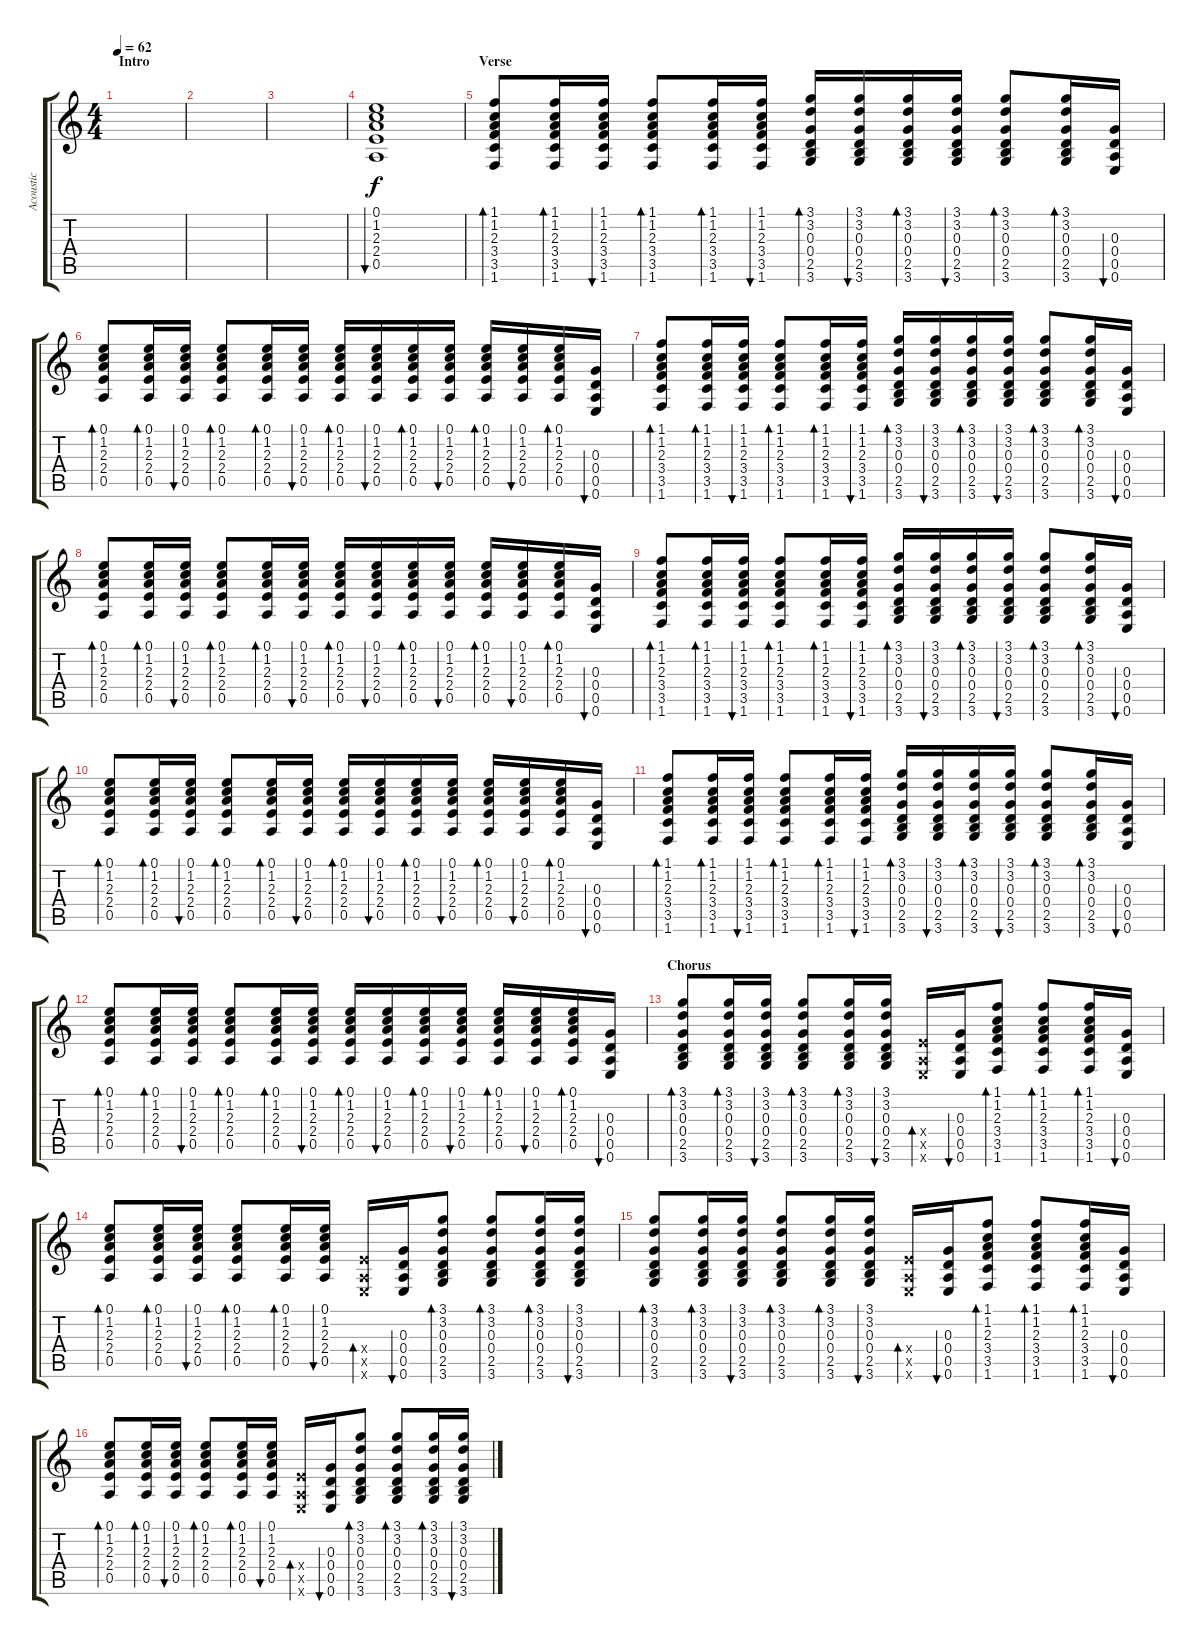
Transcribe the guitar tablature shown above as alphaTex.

\track ("Acoustic" "Acoustic") {instrument acousticguitarsteel}
\staff {score tabs}
\tuning (E4 B3 G3 D3 A2 E2) {hide}
\ts (4 4)
\section ("" "Intro")
\tempo 62
\clef g2
\ks c
|
|
|
(0.1 1.2 2.3 2.4 0.5).1{bu 240} |
\section ("" "Verse")
(1.1 1.2 2.3 3.4 3.5 1.6).8{bd 30 dy f} (1.1 1.2 2.3 3.4 3.5 1.6).16{bd 30} (1.1 1.2 2.3 3.4 3.5 1.6).16{bu 30} (1.1 1.2 2.3 3.4 3.5 1.6).8{bd 30} (1.1 1.2 2.3 3.4 3.5 1.6).16{bd 30} (1.1 1.2 2.3 3.4 3.5 1.6).16{bu 30} (3.1 3.2 0.3 0.4 2.5 3.6).16{bd 30} (3.1 3.2 0.3 0.4 2.5 3.6).16{bu 30} (3.1 3.2 0.3 0.4 2.5 3.6).16{bd 30} (3.1 3.2 0.3 0.4 2.5 3.6).16{bu 30} (3.1 3.2 0.3 0.4 2.5 3.6).8{bd 30} (3.1 3.2 0.3 0.4 2.5 3.6).16{bd 30} (0.3 0.4 0.5 0.6).16{bu 30} |
(0.1 1.2 2.3 2.4 0.5).8{bd 30} (0.1 1.2 2.3 2.4 0.5).16{bd 30} (0.1 1.2 2.3 2.4 0.5).16{bu 30} (0.1 1.2 2.3 2.4 0.5).8{bd 30} (0.1 1.2 2.3 2.4 0.5).16{bd 30} (0.1 1.2 2.3 2.4 0.5).16{bu 30} (0.1 1.2 2.3 2.4 0.5).16{bd 30} (0.1 1.2 2.3 2.4 0.5).16{bu 30} (0.1 1.2 2.3 2.4 0.5).16{bd 30} (0.1 1.2 2.3 2.4 0.5).16{bu 30} (0.1 1.2 2.3 2.4 0.5).16{bd 30} (0.1 1.2 2.3 2.4 0.5).16{bu 30} (0.1 1.2 2.3 2.4 0.5).16{bd 30} (0.3 0.4 0.5 0.6).16{bu 30} |
(1.1 1.2 2.3 3.4 3.5 1.6).8{bd 30} (1.1 1.2 2.3 3.4 3.5 1.6).16{bd 30} (1.1 1.2 2.3 3.4 3.5 1.6).16{bu 30} (1.1 1.2 2.3 3.4 3.5 1.6).8{bd 30} (1.1 1.2 2.3 3.4 3.5 1.6).16{bd 30} (1.1 1.2 2.3 3.4 3.5 1.6).16{bu 30} (3.1 3.2 0.3 0.4 2.5 3.6).16{bd 30} (3.1 3.2 0.3 0.4 2.5 3.6).16{bu 30} (3.1 3.2 0.3 0.4 2.5 3.6).16{bd 30} (3.1 3.2 0.3 0.4 2.5 3.6).16{bu 30} (3.1 3.2 0.3 0.4 2.5 3.6).8{bd 30} (3.1 3.2 0.3 0.4 2.5 3.6).16{bd 30} (0.3 0.4 0.5 0.6).16{bu 30} |
(0.1 1.2 2.3 2.4 0.5).8{bd 30} (0.1 1.2 2.3 2.4 0.5).16{bd 30} (0.1 1.2 2.3 2.4 0.5).16{bu 30} (0.1 1.2 2.3 2.4 0.5).8{bd 30} (0.1 1.2 2.3 2.4 0.5).16{bd 30} (0.1 1.2 2.3 2.4 0.5).16{bu 30} (0.1 1.2 2.3 2.4 0.5).16{bd 30} (0.1 1.2 2.3 2.4 0.5).16{bu 30} (0.1 1.2 2.3 2.4 0.5).16{bd 30} (0.1 1.2 2.3 2.4 0.5).16{bu 30} (0.1 1.2 2.3 2.4 0.5).16{bd 30} (0.1 1.2 2.3 2.4 0.5).16{bu 30} (0.1 1.2 2.3 2.4 0.5).16{bd 30} (0.3 0.4 0.5 0.6).16{bu 30} |
(1.1 1.2 2.3 3.4 3.5 1.6).8{bd 30} (1.1 1.2 2.3 3.4 3.5 1.6).16{bd 30} (1.1 1.2 2.3 3.4 3.5 1.6).16{bu 30} (1.1 1.2 2.3 3.4 3.5 1.6).8{bd 30} (1.1 1.2 2.3 3.4 3.5 1.6).16{bd 30} (1.1 1.2 2.3 3.4 3.5 1.6).16{bu 30} (3.1 3.2 0.3 0.4 2.5 3.6).16{bd 30} (3.1 3.2 0.3 0.4 2.5 3.6).16{bu 30} (3.1 3.2 0.3 0.4 2.5 3.6).16{bd 30} (3.1 3.2 0.3 0.4 2.5 3.6).16{bu 30} (3.1 3.2 0.3 0.4 2.5 3.6).8{bd 30} (3.1 3.2 0.3 0.4 2.5 3.6).16{bd 30} (0.3 0.4 0.5 0.6).16{bu 30} |
(0.1 1.2 2.3 2.4 0.5).8{bd 30} (0.1 1.2 2.3 2.4 0.5).16{bd 30} (0.1 1.2 2.3 2.4 0.5).16{bu 30} (0.1 1.2 2.3 2.4 0.5).8{bd 30} (0.1 1.2 2.3 2.4 0.5).16{bd 30} (0.1 1.2 2.3 2.4 0.5).16{bu 30} (0.1 1.2 2.3 2.4 0.5).16{bd 30} (0.1 1.2 2.3 2.4 0.5).16{bu 30} (0.1 1.2 2.3 2.4 0.5).16{bd 30} (0.1 1.2 2.3 2.4 0.5).16{bu 30} (0.1 1.2 2.3 2.4 0.5).16{bd 30} (0.1 1.2 2.3 2.4 0.5).16{bu 30} (0.1 1.2 2.3 2.4 0.5).16{bd 30} (0.3 0.4 0.5 0.6).16{bu 30} |
(1.1 1.2 2.3 3.4 3.5 1.6).8{bd 30} (1.1 1.2 2.3 3.4 3.5 1.6).16{bd 30} (1.1 1.2 2.3 3.4 3.5 1.6).16{bu 30} (1.1 1.2 2.3 3.4 3.5 1.6).8{bd 30} (1.1 1.2 2.3 3.4 3.5 1.6).16{bd 30} (1.1 1.2 2.3 3.4 3.5 1.6).16{bu 30} (3.1 3.2 0.3 0.4 2.5 3.6).16{bd 30} (3.1 3.2 0.3 0.4 2.5 3.6).16{bu 30} (3.1 3.2 0.3 0.4 2.5 3.6).16{bd 30} (3.1 3.2 0.3 0.4 2.5 3.6).16{bu 30} (3.1 3.2 0.3 0.4 2.5 3.6).8{bd 30} (3.1 3.2 0.3 0.4 2.5 3.6).16{bd 30} (0.3 0.4 0.5 0.6).16{bu 30} |
(0.1 1.2 2.3 2.4 0.5).8{bd 30} (0.1 1.2 2.3 2.4 0.5).16{bd 30} (0.1 1.2 2.3 2.4 0.5).16{bu 30} (0.1 1.2 2.3 2.4 0.5).8{bd 30} (0.1 1.2 2.3 2.4 0.5).16{bd 30} (0.1 1.2 2.3 2.4 0.5).16{bu 30} (0.1 1.2 2.3 2.4 0.5).16{bd 30} (0.1 1.2 2.3 2.4 0.5).16{bu 30} (0.1 1.2 2.3 2.4 0.5).16{bd 30} (0.1 1.2 2.3 2.4 0.5).16{bu 30} (0.1 1.2 2.3 2.4 0.5).16{bd 30} (0.1 1.2 2.3 2.4 0.5).16{bu 30} (0.1 1.2 2.3 2.4 0.5).16{bd 30} (0.3 0.4 0.5 0.6).16{bu 30} |
\section ("" "Chorus")
(3.1 3.2 0.3 0.4 2.5 3.6).8{bd 30} (3.1 3.2 0.3 0.4 2.5 3.6).16{bd 30} (3.1 3.2 0.3 0.4 2.5 3.6).16{bu 30} (3.1 3.2 0.3 0.4 2.5 3.6).8{bd 30} (3.1 3.2 0.3 0.4 2.5 3.6).16{bd 30} (3.1 3.2 0.3 0.4 2.5 3.6).16{bu 30} (2.4{x} 0.5{x} 0.6{x}).16{bd 30} (0.3 0.4 0.5 0.6).16{bu 30} (1.1 1.2 2.3 3.4 3.5 1.6).8{bd 30} (1.1 1.2 2.3 3.4 3.5 1.6).8{bd 30} (1.1 1.2 2.3 3.4 3.5 1.6).16{bd 30} (0.3 0.4 0.5 0.6).16{bu 30} |
(0.1 1.2 2.3 2.4 0.5).8{bd 30} (0.1 1.2 2.3 2.4 0.5).16{bd 30} (0.1 1.2 2.3 2.4 0.5).16{bu 30} (0.1 1.2 2.3 2.4 0.5).8{bd 30} (0.1 1.2 2.3 2.4 0.5).16{bd 30} (0.1 1.2 2.3 2.4 0.5).16{bu 30} (2.4{x} 0.5{x} 0.6{x}).16{bd 30} (0.3 0.4 0.5 0.6).16{bu 30} (3.1 3.2 0.3 0.4 2.5 3.6).8{bd 30} (3.1 3.2 0.3 0.4 2.5 3.6).8{bd 30} (3.1 3.2 0.3 0.4 2.5 3.6).16{bd 30} (3.1 3.2 0.3 0.4 2.5 3.6).16{bu 30} |
(3.1 3.2 0.3 0.4 2.5 3.6).8{bd 30} (3.1 3.2 0.3 0.4 2.5 3.6).16{bd 30} (3.1 3.2 0.3 0.4 2.5 3.6).16{bu 30} (3.1 3.2 0.3 0.4 2.5 3.6).8{bd 30} (3.1 3.2 0.3 0.4 2.5 3.6).16{bd 30} (3.1 3.2 0.3 0.4 2.5 3.6).16{bu 30} (2.4{x} 0.5{x} 0.6{x}).16{bd 30} (0.3 0.4 0.5 0.6).16{bu 30} (1.1 1.2 2.3 3.4 3.5 1.6).8{bd 30} (1.1 1.2 2.3 3.4 3.5 1.6).8{bd 30} (1.1 1.2 2.3 3.4 3.5 1.6).16{bd 30} (0.3 0.4 0.5 0.6).16{bu 30} |
(0.1 1.2 2.3 2.4 0.5).8{bd 30} (0.1 1.2 2.3 2.4 0.5).16{bd 30} (0.1 1.2 2.3 2.4 0.5).16{bu 30} (0.1 1.2 2.3 2.4 0.5).8{bd 30} (0.1 1.2 2.3 2.4 0.5).16{bd 30} (0.1 1.2 2.3 2.4 0.5).16{bu 30} (2.4{x} 0.5{x} 0.6{x}).16{bd 30} (0.3 0.4 0.5 0.6).16{bu 30} (3.1 3.2 0.3 0.4 2.5 3.6).8{bd 30} (3.1 3.2 0.3 0.4 2.5 3.6).8{bd 30} (3.1 3.2 0.3 0.4 2.5 3.6).16{bd 30} (3.1 3.2 0.3 0.4 2.5 3.6).16{bu 30}
